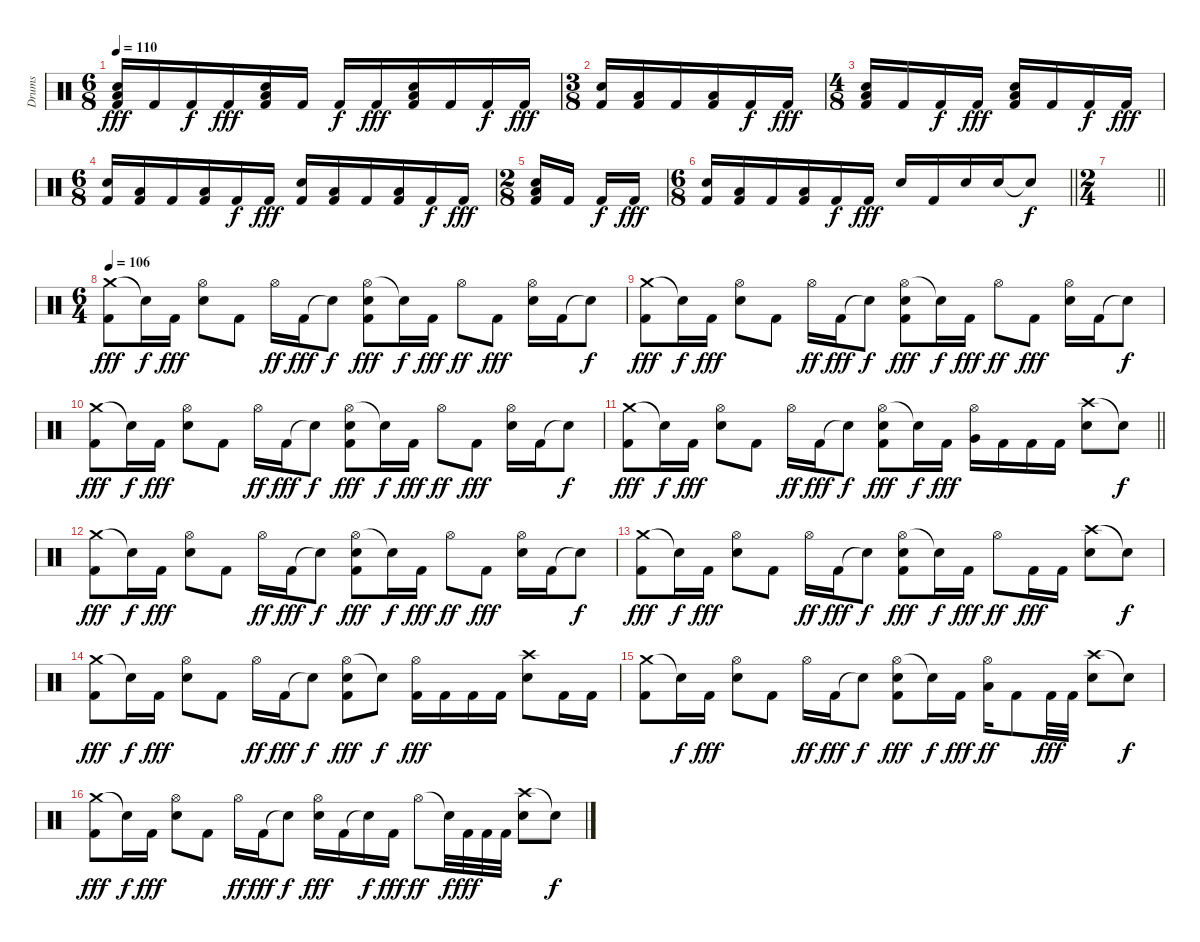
\track ("Drums" "Drums") {instrument percussion}
\staff {score}
\articulation defaults
\ts (6 8)
\tempo 110
\clef neutral
\ks c
("Snare (hit) 2" "Low Tom (hit)" "Kick (hit) 2").16{dy fff} "Kick (hit) 2".16 "Kick (hit) 2".16{dy f} "Kick (hit) 2".16{dy fff} ("Snare (hit) 2" "Low Tom (hit)" "Kick (hit) 2").16 "Kick (hit) 2".16 "Kick (hit) 2".16{dy f} "Kick (hit) 2".16{dy fff} ("Snare (hit) 2" "Low Tom (hit)" "Kick (hit) 2").16 "Kick (hit) 2".16 "Kick (hit) 2".16{dy f} "Kick (hit) 2".16{dy fff} |
\ts (3 8)
("Snare (hit) 2" "Kick (hit) 2").16 ("Low Tom (hit)" "Kick (hit) 2").16 "Kick (hit) 2".16 ("Low Tom (hit)" "Kick (hit) 2").16 "Kick (hit) 2".16{dy f} "Kick (hit) 2".16{dy fff} |
\ts (4 8)
("Snare (hit) 2" "Low Tom (hit)" "Kick (hit) 2").16 "Kick (hit) 2".16 "Kick (hit) 2".16{dy f} "Kick (hit) 2".16{dy fff} ("Snare (hit) 2" "Low Tom (hit)" "Kick (hit) 2").16 "Kick (hit) 2".16 "Kick (hit) 2".16{dy f} "Kick (hit) 2".16{dy fff} |
\ts (6 8)
("Snare (hit) 2" "Kick (hit) 2").16 ("Low Tom (hit)" "Kick (hit) 2").16 "Kick (hit) 2".16 ("Low Tom (hit)" "Kick (hit) 2").16 "Kick (hit) 2".16{dy f} "Kick (hit) 2".16{dy fff} ("Snare (hit) 2" "Kick (hit) 2").16 ("Low Tom (hit)" "Kick (hit) 2").16 "Kick (hit) 2".16 ("Low Tom (hit)" "Kick (hit) 2").16 "Kick (hit) 2".16{dy f} "Kick (hit) 2".16{dy fff} |
\ts (2 8)
("Snare (hit) 2" "Low Tom (hit)" "Kick (hit) 2").16 "Kick (hit) 2".16 "Kick (hit) 2".16{dy f} "Kick (hit) 2".16{dy fff} |
\ts (6 8)
\barLineRight lightlight
("Snare (hit) 2" "Kick (hit) 2").16 ("Low Tom (hit)" "Kick (hit) 2").16 "Kick (hit) 2".16 ("Low Tom (hit)" "Kick (hit) 2").16 "Kick (hit) 2".16{dy f} "Kick (hit) 2".16{dy fff} "Snare (hit) 2".16 "Kick (hit) 2".16 "Snare (hit) 2".16 "Snare (hit) 2".16 "Snare (hit)"{t}.8{dy f} |
\ts (2 4)
\barLineRight lightlight
|
\ts (6 4)
\section ("" "")
\tempo 106
("Crash medium (hit)" "Kick (hit) 2").8{dy fff} "Snare (hit)"{t}.16{dy f} "Kick (hit) 2".16{dy fff} ("Hi-Hat (open)" "Snare (hit) 2").8 "Kick (hit) 2".8 "Hi-Hat (open)".16{dy ff} "Kick (hit) 2".16{dy fff} "Snare (hit)"{t}.8{dy f} ("Hi-Hat (open)" "Snare (hit) 2" "Kick (hit) 2").8{dy fff} "Snare (hit)"{t}.16{dy f} "Kick (hit) 2".16{dy fff} "Hi-Hat (open)".8{dy ff} "Kick (hit) 2".8{dy fff} ("Hi-Hat (open)" "Snare (hit) 2").16 "Kick (hit) 2".16 "Snare (hit)"{t}.8{dy f} |
("Crash medium (hit)" "Kick (hit) 2").8{dy fff} "Snare (hit)"{t}.16{dy f} "Kick (hit) 2".16{dy fff} ("Hi-Hat (open)" "Snare (hit) 2").8 "Kick (hit) 2".8 "Hi-Hat (open)".16{dy ff} "Kick (hit) 2".16{dy fff} "Snare (hit)"{t}.8{dy f} ("Hi-Hat (open)" "Snare (hit) 2" "Kick (hit) 2").8{dy fff} "Snare (hit)"{t}.16{dy f} "Kick (hit) 2".16{dy fff} "Hi-Hat (open)".8{dy ff} "Kick (hit) 2".8{dy fff} ("Hi-Hat (open)" "Snare (hit) 2").16 "Kick (hit) 2".16 "Snare (hit)"{t}.8{dy f} |
("Crash medium (hit)" "Kick (hit) 2").8{dy fff} "Snare (hit)"{t}.16{dy f} "Kick (hit) 2".16{dy fff} ("Hi-Hat (open)" "Snare (hit) 2").8 "Kick (hit) 2".8 "Hi-Hat (open)".16{dy ff} "Kick (hit) 2".16{dy fff} "Snare (hit)"{t}.8{dy f} ("Hi-Hat (open)" "Snare (hit) 2" "Kick (hit) 2").8{dy fff} "Snare (hit)"{t}.16{dy f} "Kick (hit) 2".16{dy fff} "Hi-Hat (open)".8{dy ff} "Kick (hit) 2".8{dy fff} ("Hi-Hat (open)" "Snare (hit) 2").16 "Kick (hit) 2".16 "Snare (hit)"{t}.8{dy f} |
\barLineRight lightlight
("Crash medium (hit)" "Kick (hit) 2").8{dy fff} "Snare (hit)"{t}.16{dy f} "Kick (hit) 2".16{dy fff} ("Hi-Hat (open)" "Snare (hit) 2").8 "Kick (hit) 2".8 "Hi-Hat (open)".16{dy ff} "Kick (hit) 2".16{dy fff} "Snare (hit)"{t}.8{dy f} ("Hi-Hat (open)" "Snare (hit) 2" "Kick (hit) 2").8{dy fff} "Snare (hit)"{t}.16{dy f} "Kick (hit) 2".16{dy fff} ("Hi-Hat (open)" "Very Low Tom (hit)").16 "Kick (hit) 2".16 "Kick (hit) 2".16 "Kick (hit) 2".16 ("Crash high (hit)" "Snare (hit) 2").8 "Snare (hit)"{t}.8{dy f} |
\section ("" "")
("Crash medium (hit)" "Kick (hit) 2").8{dy fff} "Snare (hit)"{t}.16{dy f} "Kick (hit) 2".16{dy fff} ("Hi-Hat (open)" "Snare (hit) 2").8 "Kick (hit) 2".8 "Hi-Hat (open)".16{dy ff} "Kick (hit) 2".16{dy fff} "Snare (hit)"{t}.8{dy f} ("Hi-Hat (open)" "Snare (hit) 2" "Kick (hit) 2").8{dy fff} "Snare (hit)"{t}.16{dy f} "Kick (hit) 2".16{dy fff} "Hi-Hat (open)".8{dy ff} "Kick (hit) 2".8{dy fff} ("Hi-Hat (open)" "Snare (hit) 2").16 "Kick (hit) 2".16 "Snare (hit)"{t}.8{dy f} |
("Crash medium (hit)" "Kick (hit) 2").8{dy fff} "Snare (hit)"{t}.16{dy f} "Kick (hit) 2".16{dy fff} ("Hi-Hat (open)" "Snare (hit) 2").8 "Kick (hit) 2".8 "Hi-Hat (open)".16{dy ff} "Kick (hit) 2".16{dy fff} "Snare (hit)"{t}.8{dy f} ("Hi-Hat (open)" "Snare (hit) 2" "Kick (hit) 2").8{dy fff} "Snare (hit)"{t}.16{dy f} "Kick (hit) 2".16{dy fff} "Hi-Hat (open)".8{dy ff} "Kick (hit) 2".16{dy fff} "Kick (hit) 2".16 ("Crash high (hit)" "Snare (hit) 2").8 "Snare (hit)"{t}.8{dy f} |
("Crash medium (hit)" "Kick (hit) 2").8{dy fff} "Snare (hit)"{t}.16{dy f} "Kick (hit) 2".16{dy fff} ("Hi-Hat (open)" "Snare (hit) 2").8 "Kick (hit) 2".8 "Hi-Hat (open)".16{dy ff} "Kick (hit) 2".16{dy fff} "Snare (hit)"{t}.8{dy f} ("Hi-Hat (open)" "Snare (hit) 2" "Kick (hit) 2").8{dy fff} "Snare (hit)"{t}.8{dy f} ("Hi-Hat (open)" "Kick (hit) 2").16{dy fff} "Kick (hit) 2".16 "Kick (hit) 2".16 "Kick (hit) 2".16 ("Crash high (hit)" "Snare (hit) 2").8 "Kick (hit) 2".16 "Kick (hit) 2".16 |
("Crash medium (hit)" "Kick (hit) 2").8 "Snare (hit)"{t}.16{dy f} "Kick (hit) 2".16{dy fff} ("Hi-Hat (open)" "Snare (hit) 2").8 "Kick (hit) 2".8 "Hi-Hat (open)".16{dy ff} "Kick (hit) 2".16{dy fff} "Snare (hit)"{t}.8{dy f} ("Hi-Hat (open)" "Snare (hit) 2" "Kick (hit) 2").8{dy fff} "Snare (hit)"{t}.16{dy f} "Kick (hit) 2".16{dy fff} ("Hi-Hat (open)" "Low Tom (hit)").16{dy ff} "Kick (hit) 2".8 "Kick (hit) 2".32{dy fff} "Kick (hit) 2".32 ("Crash high (hit)" "Snare (hit) 2").8 "Snare (hit)"{t}.8{dy f} |
("Crash medium (hit)" "Kick (hit) 2").8{dy fff} "Snare (hit)"{t}.16{dy f} "Kick (hit) 2".16{dy fff} ("Hi-Hat (open)" "Snare (hit) 2").8 "Kick (hit) 2".8 "Hi-Hat (open)".16{dy ff} "Kick (hit) 2".16{dy fff} "Snare (hit)"{t}.8{dy f} ("Hi-Hat (open)" "Snare (hit) 2").16{dy fff} "Kick (hit) 2".16 "Snare (hit)"{t}.16{dy f} "Kick (hit) 2".16{dy fff} "Hi-Hat (open)".8{dy ff} "Snare (hit)"{t}.32{dy f} "Kick (hit) 2".32{dy fff} "Kick (hit) 2".32 "Kick (hit) 2".32 ("Crash high (hit)" "Snare (hit) 2").8 "Snare (hit)"{t}.8{dy f}
